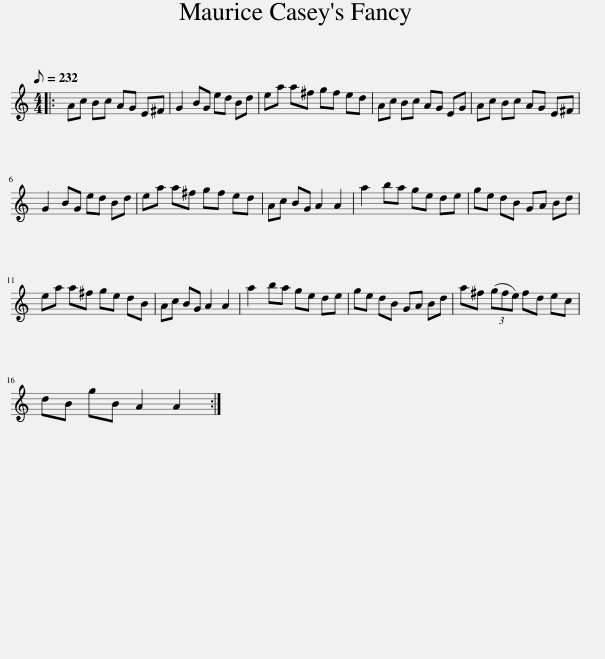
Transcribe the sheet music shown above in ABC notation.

X:1
L:1/8
Q:1/8=232
M:4/4
I:linebreak $
K:C
V:1 treble
V:1
|: Ac Bc AG E^F | G2 BG ed Bd | ea a^f gf ed | Ac Bc AG EG | Ac Bc AG E^F |$ %5
 G2 BG ed Bd | ea a^f gf ed | Ac BG A2 A2 | a2 ba ge de | ge dB GA Bd |$ %10
 ea a^f ge dB | Ac BG A2 A2 | a2 ba ge de | ge dB GA Bd | a^f (3(gfe) fd ec |$ %15
 dB gB A2 A2 :| %16
